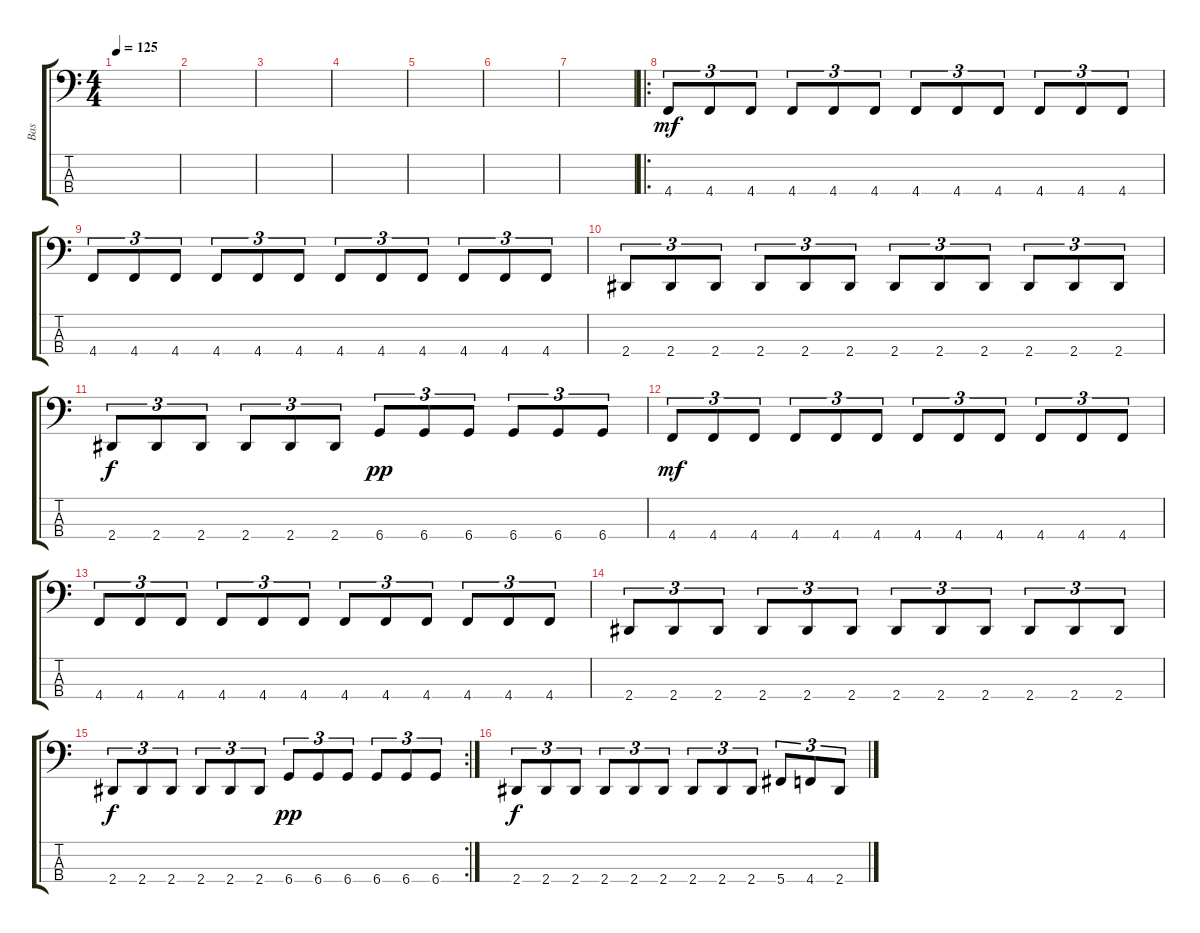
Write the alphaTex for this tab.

\track ("Bas" "Bas") {instrument electricbasspick}
\staff {score tabs}
\tuning (Gb2 Db2 Ab1 Db1) {hide}
\ts (4 4)
\tempo 125
\clef f4
\ks c
|
|
|
|
|
|
|
\ro
4.4.8{tu (3 2) dy mf} 4.4.8{tu (3 2)} 4.4.8{tu (3 2)} 4.4.8{tu (3 2)} 4.4.8{tu (3 2)} 4.4.8{tu (3 2)} 4.4.8{tu (3 2)} 4.4.8{tu (3 2)} 4.4.8{tu (3 2)} 4.4.8{tu (3 2)} 4.4.8{tu (3 2)} 4.4.8{tu (3 2)} |
4.4.8{tu (3 2)} 4.4.8{tu (3 2)} 4.4.8{tu (3 2)} 4.4.8{tu (3 2)} 4.4.8{tu (3 2)} 4.4.8{tu (3 2)} 4.4.8{tu (3 2)} 4.4.8{tu (3 2)} 4.4.8{tu (3 2)} 4.4.8{tu (3 2)} 4.4.8{tu (3 2)} 4.4.8{tu (3 2)} |
2.4.8{tu (3 2)} 2.4.8{tu (3 2)} 2.4.8{tu (3 2)} 2.4.8{tu (3 2)} 2.4.8{tu (3 2)} 2.4.8{tu (3 2)} 2.4.8{tu (3 2)} 2.4.8{tu (3 2)} 2.4.8{tu (3 2)} 2.4.8{tu (3 2)} 2.4.8{tu (3 2)} 2.4.8{tu (3 2)} |
2.4.8{tu (3 2) dy f} 2.4.8{tu (3 2)} 2.4.8{tu (3 2)} 2.4.8{tu (3 2)} 2.4.8{tu (3 2)} 2.4.8{tu (3 2)} 6.4.8{tu (3 2) dy pp} 6.4.8{tu (3 2)} 6.4.8{tu (3 2)} 6.4.8{tu (3 2)} 6.4.8{tu (3 2)} 6.4.8{tu (3 2)} |
4.4.8{tu (3 2) dy mf} 4.4.8{tu (3 2)} 4.4.8{tu (3 2)} 4.4.8{tu (3 2)} 4.4.8{tu (3 2)} 4.4.8{tu (3 2)} 4.4.8{tu (3 2)} 4.4.8{tu (3 2)} 4.4.8{tu (3 2)} 4.4.8{tu (3 2)} 4.4.8{tu (3 2)} 4.4.8{tu (3 2)} |
4.4.8{tu (3 2)} 4.4.8{tu (3 2)} 4.4.8{tu (3 2)} 4.4.8{tu (3 2)} 4.4.8{tu (3 2)} 4.4.8{tu (3 2)} 4.4.8{tu (3 2)} 4.4.8{tu (3 2)} 4.4.8{tu (3 2)} 4.4.8{tu (3 2)} 4.4.8{tu (3 2)} 4.4.8{tu (3 2)} |
2.4.8{tu (3 2)} 2.4.8{tu (3 2)} 2.4.8{tu (3 2)} 2.4.8{tu (3 2)} 2.4.8{tu (3 2)} 2.4.8{tu (3 2)} 2.4.8{tu (3 2)} 2.4.8{tu (3 2)} 2.4.8{tu (3 2)} 2.4.8{tu (3 2)} 2.4.8{tu (3 2)} 2.4.8{tu (3 2)} |
\rc 2
2.4.8{tu (3 2) dy f} 2.4.8{tu (3 2)} 2.4.8{tu (3 2)} 2.4.8{tu (3 2)} 2.4.8{tu (3 2)} 2.4.8{tu (3 2)} 6.4.8{tu (3 2) dy pp} 6.4.8{tu (3 2)} 6.4.8{tu (3 2)} 6.4.8{tu (3 2)} 6.4.8{tu (3 2)} 6.4.8{tu (3 2)} |
2.4.8{tu (3 2) dy f} 2.4.8{tu (3 2)} 2.4.8{tu (3 2)} 2.4.8{tu (3 2)} 2.4.8{tu (3 2)} 2.4.8{tu (3 2)} 2.4.8{tu (3 2)} 2.4.8{tu (3 2)} 2.4.8{tu (3 2)} 5.4.8{tu (3 2)} 4.4.8{tu (3 2)} 2.4.8{tu (3 2)}
